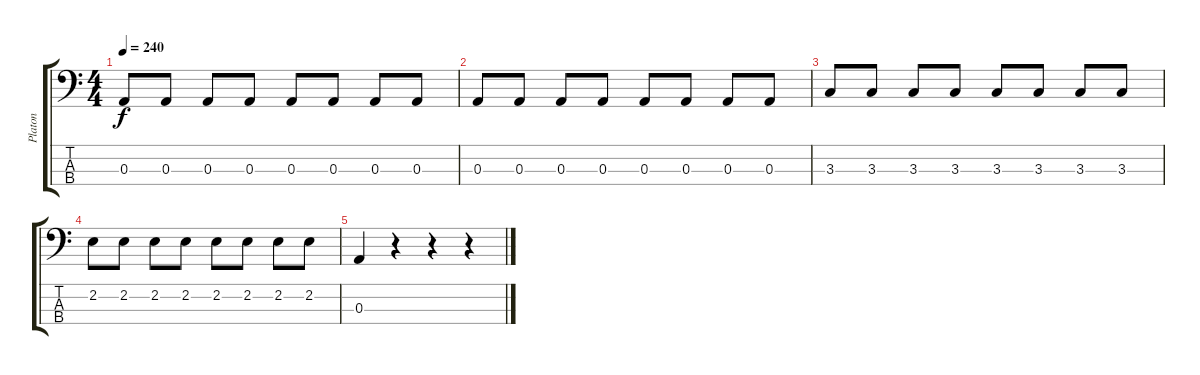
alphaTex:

\track ("Platon" "Platon") {instrument electricbassfinger}
\staff {score tabs}
\tuning (G2 D2 A1 E1) {hide}
\ts (4 4)
\tempo 240
\clef f4
\ks c
0.3.8{dy f} 0.3.8 0.3.8 0.3.8 0.3.8 0.3.8 0.3.8 0.3.8 |
0.3.8 0.3.8 0.3.8 0.3.8 0.3.8 0.3.8 0.3.8 0.3.8 |
3.3.8 3.3.8 3.3.8 3.3.8 3.3.8 3.3.8 3.3.8 3.3.8 |
2.2.8 2.2.8 2.2.8 2.2.8 2.2.8 2.2.8 2.2.8 2.2.8 |
0.3.4 r.4 r.4 r.4
